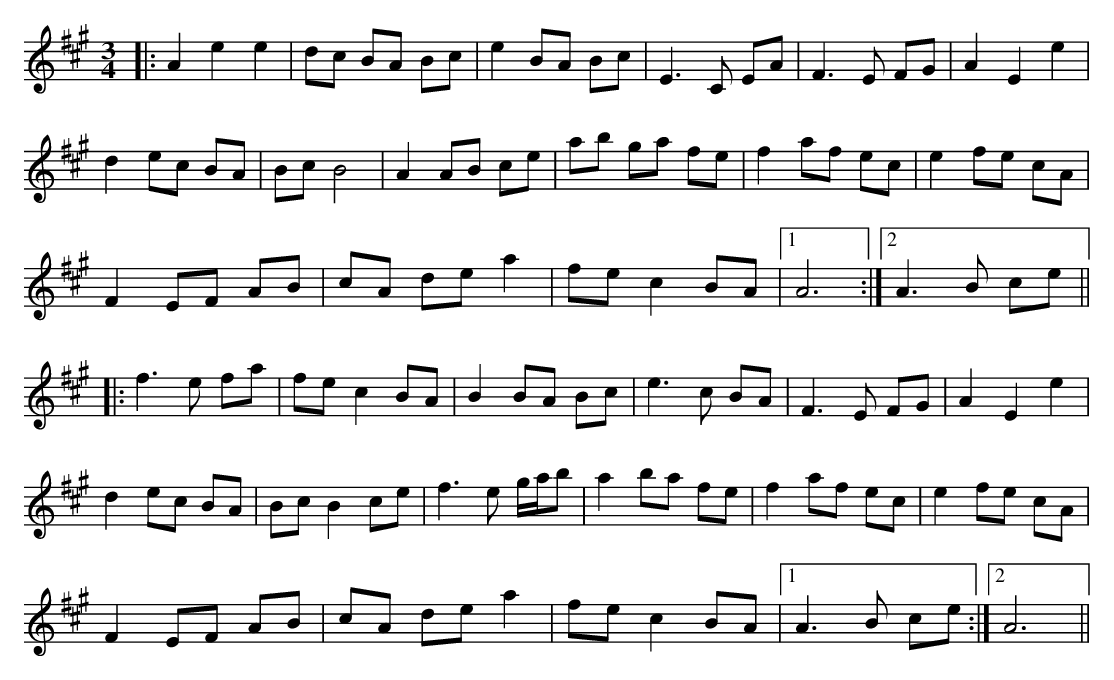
X:1
M:3/4
K:A
|:A2 e2 e2|dc BA Bc|e2 BA Bc|E3 C EA|F3 E FG|A2 E2 e2|
d2 ec BA|Bc B4|A2 AB ce|ab ga fe|f2 af ec|e2 fe cA|
F2 EF AB|cA de a2|fe c2 BA|1 A6:|2 A3 B ce||
|:f3 e fa|fe c2 BA|B2 BA Bc|e3 c BA|F3 E FG|A2 E2 e2|
d2 ec BA|Bc B2 ce|f3 e g/a/b|a2 ba fe|f2 af ec|e2 fe cA|
F2 EF AB|cA de a2|fe c2 BA|1 A3 B ce:|2 A6||
